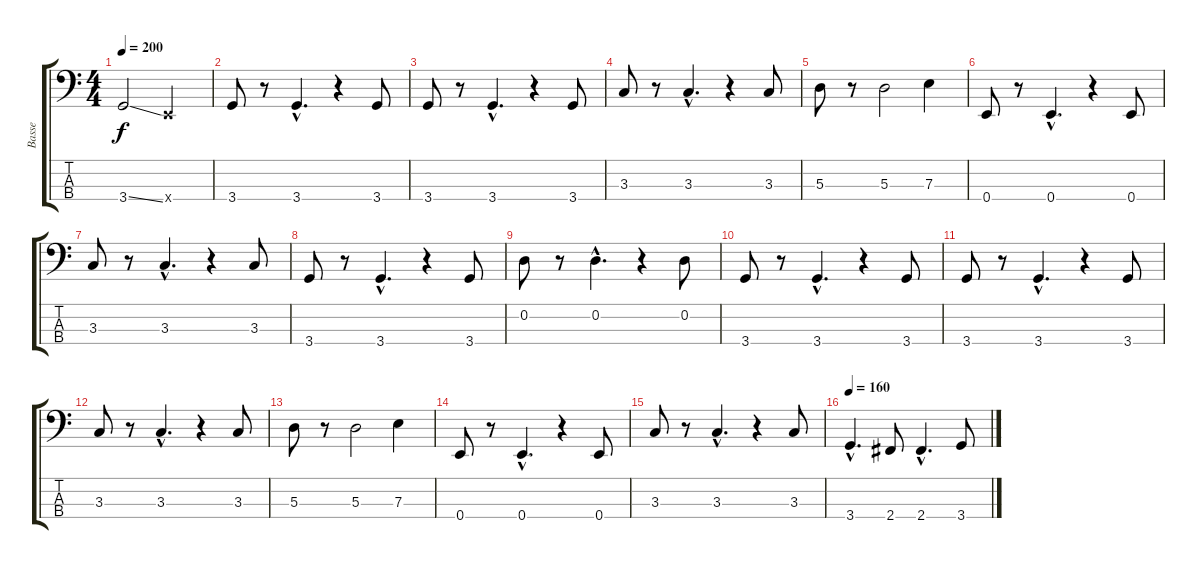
\track ("Basse" "Basse") {instrument electricbassfinger}
\staff {score tabs}
\tuning (G2 D2 A1 E1) {hide}
\ts (4 4)
\tempo 200
\clef f4
\ks c
3.4{ss}.2{dy f} 0.4{x}.2 |
3.4.8 r.8 3.4{hac}.4{d} r.4 3.4.8 |
3.4.8 r.8 3.4{hac}.4{d} r.4 3.4.8 |
3.3.8 r.8 3.3{hac}.4{d} r.4 3.3.8 |
5.3.8 r.8 5.3.2 7.3.4 |
0.4.8 r.8 0.4{hac}.4{d} r.4 0.4.8 |
3.3.8 r.8 3.3{hac}.4{d} r.4 3.3.8 |
3.4.8 r.8 3.4{hac}.4{d} r.4 3.4.8 |
0.2.8 r.8 0.2{hac}.4{d} r.4 0.2.8 |
3.4.8 r.8 3.4{hac}.4{d} r.4 3.4.8 |
3.4.8 r.8 3.4{hac}.4{d} r.4 3.4.8 |
3.3.8 r.8 3.3{hac}.4{d} r.4 3.3.8 |
5.3.8 r.8 5.3.2 7.3.4 |
0.4.8 r.8 0.4{hac}.4{d} r.4 0.4.8 |
3.3.8 r.8 3.3{hac}.4{d} r.4 3.3.8 |
\tempo 160
3.4{hac}.4{d} 2.4.8 2.4{hac}.4{d} 3.4.8
